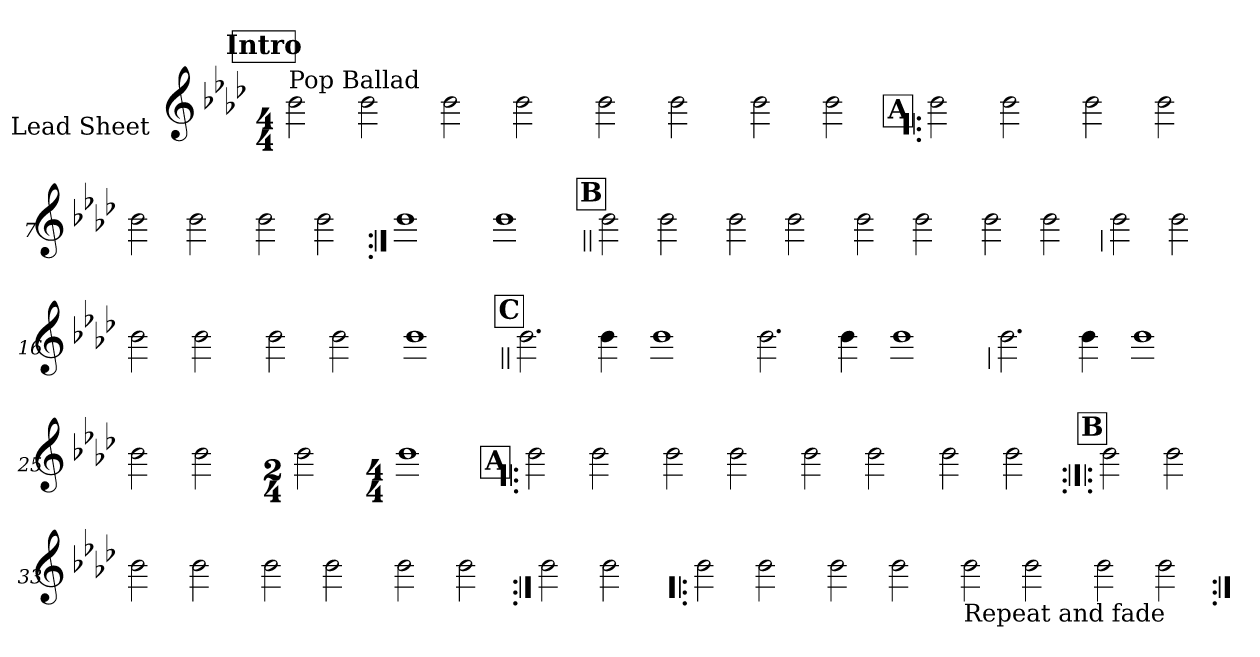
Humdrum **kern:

**kern
*part1
*staff1
*I"Lead Sheet
*stria0
*clefG2
*k[b-e-a-d-]
*A-:
*M4/4
*MM66
!!LO:REH:place=s1:a:t=Intro
=1||
!LO:TX:a:t=Pop Ballad
2b-
2b-
=2-
2b-
2b-
=3-
2b-
2b-
=4-
2b-
2b-
!!LO:LB:g=z
!!LO:REH:place=s1:a:t=A
=5!|:
2b-
2b-
=6-
2b-
2b-
=7-
2b-
2b-
=8-
2b-
2b-
!!LO:LB:g=z
=9:|!
1b-
=10-
1b-
!!LO:LB:g=z
!!LO:REH:place=s1:a:t=B
=11||
2b-
2b-
=12-
2b-
2b-
=13-
2b-
2b-
=14-
2b-
2b-
!!LO:LB:g=z
=15
2b-
2b-
=16-
2b-
2b-
=17-
2b-
2b-
=18-
1b-
!!LO:LB:g=z
!!LO:REH:place=s1:a:t=C
=19||
2.b-
4b-
=20-
1b-
=21-
2.b-
4b-
=22-
1b-
!!LO:LB:g=z
=23
2.b-
4b-
=24-
1b-
=25-
2b-
2b-
=26-
*M2/4
2b-
=27-
*M4/4
1b-
!!LO:LB:g=z
!!LO:REH:place=s1:a:t=A
=28!|:
2b-
2b-
=29-
2b-
2b-
=30-
2b-
2b-
=31-
2b-
2b-
!!LO:LB:g=z
!!LO:REH:place=s1:a:t=B
=32:|!|:
2b-
2b-
=33-
2b-
2b-
=34-
2b-
2b-
=35-
2b-
2b-
!!LO:LB:g=z
=36:|!
2b-
2b-
!!LO:LB:g=z
=37!|:
2b-
2b-
=38-
2b-
2b-
=39-
!LO:TX:b:t=Repeat and fade
2b-
2b-
=40-
2b-
2b-
=:|!
*-
